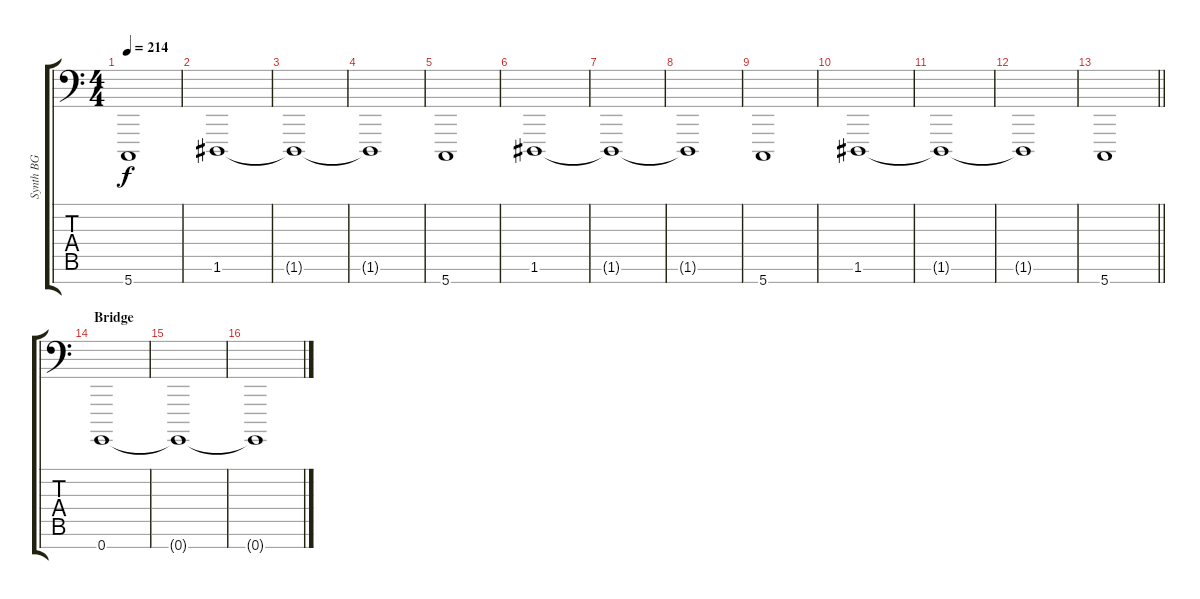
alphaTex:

\track ("Synth BG" "Synth BG") {instrument pad8sweep}
\staff {score tabs}
\tuning (D4 A3 F3 C2 G1 D1 G0) {hide}
\ts (4 4)
\tempo 214
\clef f4
\ks c
5.7.1{dy f} |
1.6.1 |
1.6{t}.1 |
1.6{t}.1 |
5.7.1 |
1.6.1 |
1.6{t}.1 |
1.6{t}.1 |
5.7.1 |
1.6.1 |
1.6{t}.1 |
1.6{t}.1 |
\barLineRight lightlight
5.7.1 |
\section ("" "Bridge")
0.7.1 |
0.7{t}.1 |
0.7{t}.1
